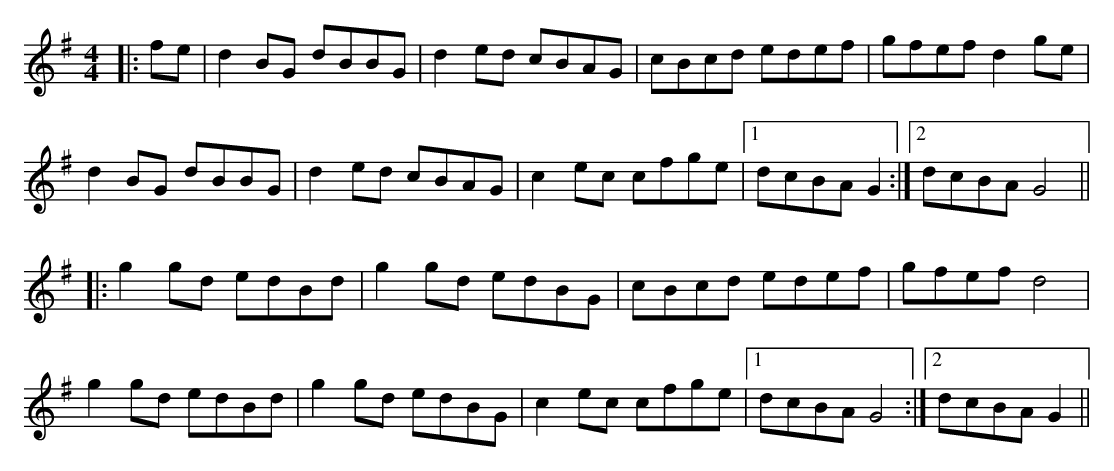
X:1
M:4/4
K:Dmix
|:fe|d2 BG dBBG|d2 ed cBAG|cBcd edef|gfef d2 ge|
d2 BG dBBG|d2 ed cBAG|c2 ec cfge|1 dcBA G2:|2 dcBA G4||
|:g2 gd edBd|g2 gd edBG|cBcd edef|gfef d4|
g2 gd edBd|g2 gd edBG|c2 ec cfge|1 dcBA G4:|2 dcBA G2||
